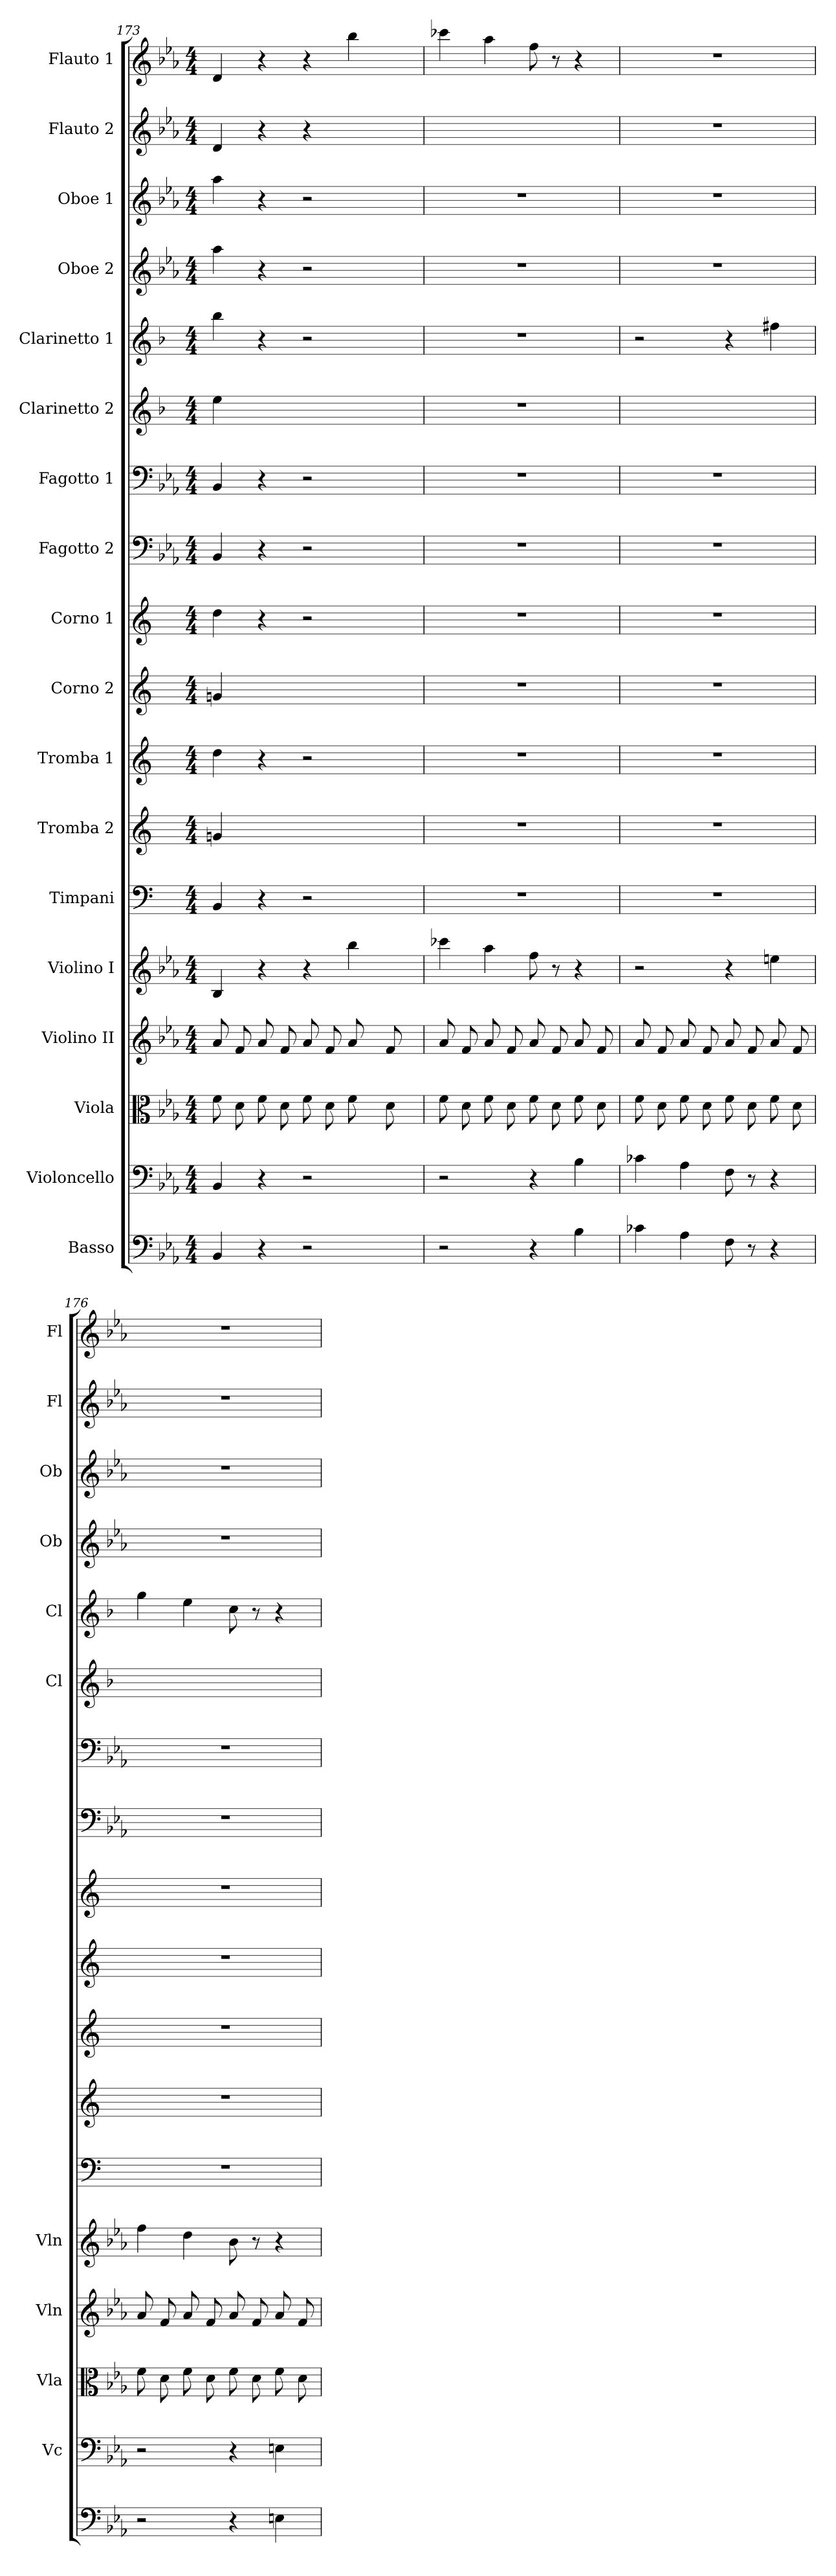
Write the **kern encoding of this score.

**kern	**kern	**kern	**kern	**kern	**kern	**kern	**kern	**kern	**kern	**kern	**kern	**kern	**kern	**kern	**kern	**kern	**kern
*part18	*part17	*part16	*part15	*part14	*part13	*part12	*part11	*part10	*part9	*part8	*part7	*part6	*part5	*part4	*part3	*part2	*part1
*staff18	*staff17	*staff16	*staff15	*staff14	*staff13	*staff12	*staff11	*staff10	*staff9	*staff8	*staff7	*staff6	*staff5	*staff4	*staff3	*staff2	*staff1
*I"Basso	*I"Violoncello	*I"Viola	*I"Violino II	*I"Violino I	*I"Timpani	*I"Tromba 2	*I"Tromba 1	*I"Corno 2	*I"Corno 1	*I"Fagotto 2	*I"Fagotto 1	*I"Clarinetto 2	*I"Clarinetto 1	*I"Oboe 2	*I"Oboe 1	*I"Flauto 2	*I"Flauto 1
*	*I'Vc	*I'Vla	*I'Vln	*I'Vln	*	*	*	*	*	*	*	*I'Cl	*I'Cl	*I'Ob	*I'Ob	*I'Fl	*I'Fl
*clefF4	*clefF4	*clefC3	*clefG2	*clefG2	*clefF4	*clefG2	*clefG2	*clefG2	*clefG2	*clefF4	*clefF4	*clefG2	*clefG2	*clefG2	*clefG2	*clefG2	*clefG2
*ITrd7c12	*	*	*	*	*	*ITrd-2c-3	*ITrd-2c-3	*ITrd5c9	*ITrd5c9	*	*	*ITrd1c2	*ITrd1c2	*	*	*	*
*k[b-e-a-]	*k[b-e-a-]	*k[b-e-a-]	*k[b-e-a-]	*k[b-e-a-]	*	*	*	*	*	*k[b-e-a-]	*k[b-e-a-]	*k[b-e-a-]	*k[b-e-a-]	*k[b-e-a-]	*k[b-e-a-]	*k[b-e-a-]	*k[b-e-a-]
*M4/4	*M4/4	*M4/4	*M4/4	*M4/4	*M4/4	*M4/4	*M4/4	*M4/4	*M4/4	*M4/4	*M4/4	*M4/4	*M4/4	*M4/4	*M4/4	*M4/4	*M4/4
=173	=173	=173	=173	=173	=173	=173	=173	=173	=173	=173	=173	=173	=173	=173	=173	=173	=173
4BBB-	4BB-	8f	8a-	4B-	4BB	4b-X	4ff	4B-X	4f	4BB-	4BB-	4dd	4aa-	4aa-	4aa-	4d	4d
.	.	8d	8f	.	.	.	.	.	.	.	.	.	.	.	.	.	.
4r	4r	8f	8a-	4r	4r	4ryy	4r	4ryy	4r	4r	4r	4ryy	4r	4r	4r	4r	4r
.	.	8d	8f	.	.	.	.	.	.	.	.	.	.	.	.	.	.
2r	2r	8f	8a-	4r	2r	2ryy	2r	2ryy	2r	2r	2r	2ryy	2r	2r	2r	4r	4r
.	.	8d	8f	.	.	.	.	.	.	.	.	.	.	.	.	.	.
.	.	8f	8a-	4bb-	.	.	.	.	.	.	.	.	.	.	.	32ryy	4bb-
.	.	.	.	.	.	.	.	.	.	.	.	.	.	.	.	32ryy	.
.	.	.	.	.	.	.	.	.	.	.	.	.	.	.	.	32ryy	.
.	.	.	.	.	.	.	.	.	.	.	.	.	.	.	.	32ryy	.
.	.	8d	8f	.	.	.	.	.	.	.	.	.	.	.	.	32ryy	.
.	.	.	.	.	.	.	.	.	.	.	.	.	.	.	.	32ryy	.
.	.	.	.	.	.	.	.	.	.	.	.	.	.	.	.	32ryy	.
.	.	.	.	.	.	.	.	.	.	.	.	.	.	.	.	32ryy	.
=174	=174	=174	=174	=174	=174	=174	=174	=174	=174	=174	=174	=174	=174	=174	=174	=174	=174
2r	2r	8f	8a-	4ccc-X	1r	1r	1r	1r	1r	1r	1r	1r	1r	1r	1r	1ryy	4ccc-X
.	.	8d	8f	.	.	.	.	.	.	.	.	.	.	.	.	.	.
.	.	8f	8a-	4aa-	.	.	.	.	.	.	.	.	.	.	.	.	4aa-
.	.	8d	8f	.	.	.	.	.	.	.	.	.	.	.	.	.	.
4r	4r	8f	8a-	8ff	.	.	.	.	.	.	.	.	.	.	.	.	8ff
.	.	8d	8f	8r	.	.	.	.	.	.	.	.	.	.	.	.	8r
4BB-	4B-	8f	8a-	4r	.	.	.	.	.	.	.	.	.	.	.	.	4r
.	.	8d	8f	.	.	.	.	.	.	.	.	.	.	.	.	.	.
=175	=175	=175	=175	=175	=175	=175	=175	=175	=175	=175	=175	=175	=175	=175	=175	=175	=175
4C-X	4c-X	8f	8a-	2r	1r	1r	1r	1r	1r	1r	1r	1ryy	2r	1r	1r	1r	1r
.	.	8d	8f	.	.	.	.	.	.	.	.	.	.	.	.	.	.
4AA-	4A-	8f	8a-	.	.	.	.	.	.	.	.	.	.	.	.	.	.
.	.	8d	8f	.	.	.	.	.	.	.	.	.	.	.	.	.	.
8FF	8F	8f	8a-	4r	.	.	.	.	.	.	.	.	4r	.	.	.	.
8r	8r	8d	8f	.	.	.	.	.	.	.	.	.	.	.	.	.	.
4r	4r	8f	8a-	4een	.	.	.	.	.	.	.	.	4een	.	.	.	.
.	.	8d	8f	.	.	.	.	.	.	.	.	.	.	.	.	.	.
=176	=176	=176	=176	=176	=176	=176	=176	=176	=176	=176	=176	=176	=176	=176	=176	=176	=176
2r	2r	8f	8a-	4ff	1r	1r	1r	1r	1r	1r	1r	1ryy	4ff	1r	1r	1r	1r
.	.	8d	8f	.	.	.	.	.	.	.	.	.	.	.	.	.	.
.	.	8f	8a-	4dd	.	.	.	.	.	.	.	.	4dd	.	.	.	.
.	.	8d	8f	.	.	.	.	.	.	.	.	.	.	.	.	.	.
4r	4r	8f	8a-	8b-	.	.	.	.	.	.	.	.	8b-	.	.	.	.
.	.	8d	8f	8r	.	.	.	.	.	.	.	.	8r	.	.	.	.
4EEn	4En	8f	8a-	4r	.	.	.	.	.	.	.	.	4r	.	.	.	.
.	.	8d	8f	.	.	.	.	.	.	.	.	.	.	.	.	.	.
=	=	=	=	=	=	=	=	=	=	=	=	=	=	=	=	=	=
*-	*-	*-	*-	*-	*-	*-	*-	*-	*-	*-	*-	*-	*-	*-	*-	*-	*-
